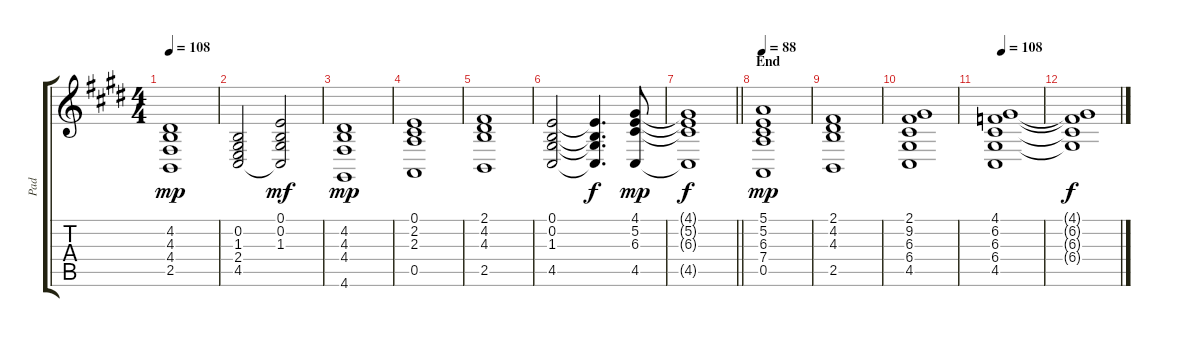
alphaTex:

\track ("Pad" "Pad") {instrument pad8sweep}
\staff {score tabs}
\tuning (E4 B3 G3 D3 A2 E2) {hide}
\ts (4 4)
\tempo 108
\clef g2
\ks e
(4.2 4.3 4.4 2.5).1{dy mp} |
(0.2 1.3 2.4 4.5).2 (0.1 0.2 1.3 4.5{t}).2{dy mf} |
(4.2 4.3 4.4 4.6).1{dy mp} |
(0.1 2.2 2.3 0.5).1 |
(2.1 4.2 4.3 2.5).1 |
(0.1 0.2 1.3 4.5).2 (0.1{t} 0.2{t} 1.3{t} 4.5{t}).4{d dy f} (4.1 5.2 6.3 4.5).8{dy mp} |
\barLineRight lightlight
(4.1{t} 5.2{t} 6.3{t} 4.5{t}).1{dy f} |
\section ("" "End")
\tempo 88
(5.1 5.2 6.3 7.4 0.5).1{dy mp} |
(2.1 4.2 4.3 2.5).1 |
(2.1 9.2 6.3 6.4 4.5).1 |
\tempo 108
(4.1 6.2 6.3 6.4 4.5).1 |
(4.1{t} 6.2{t} 6.3{t} 6.4{t}).1{dy f volume 0}
